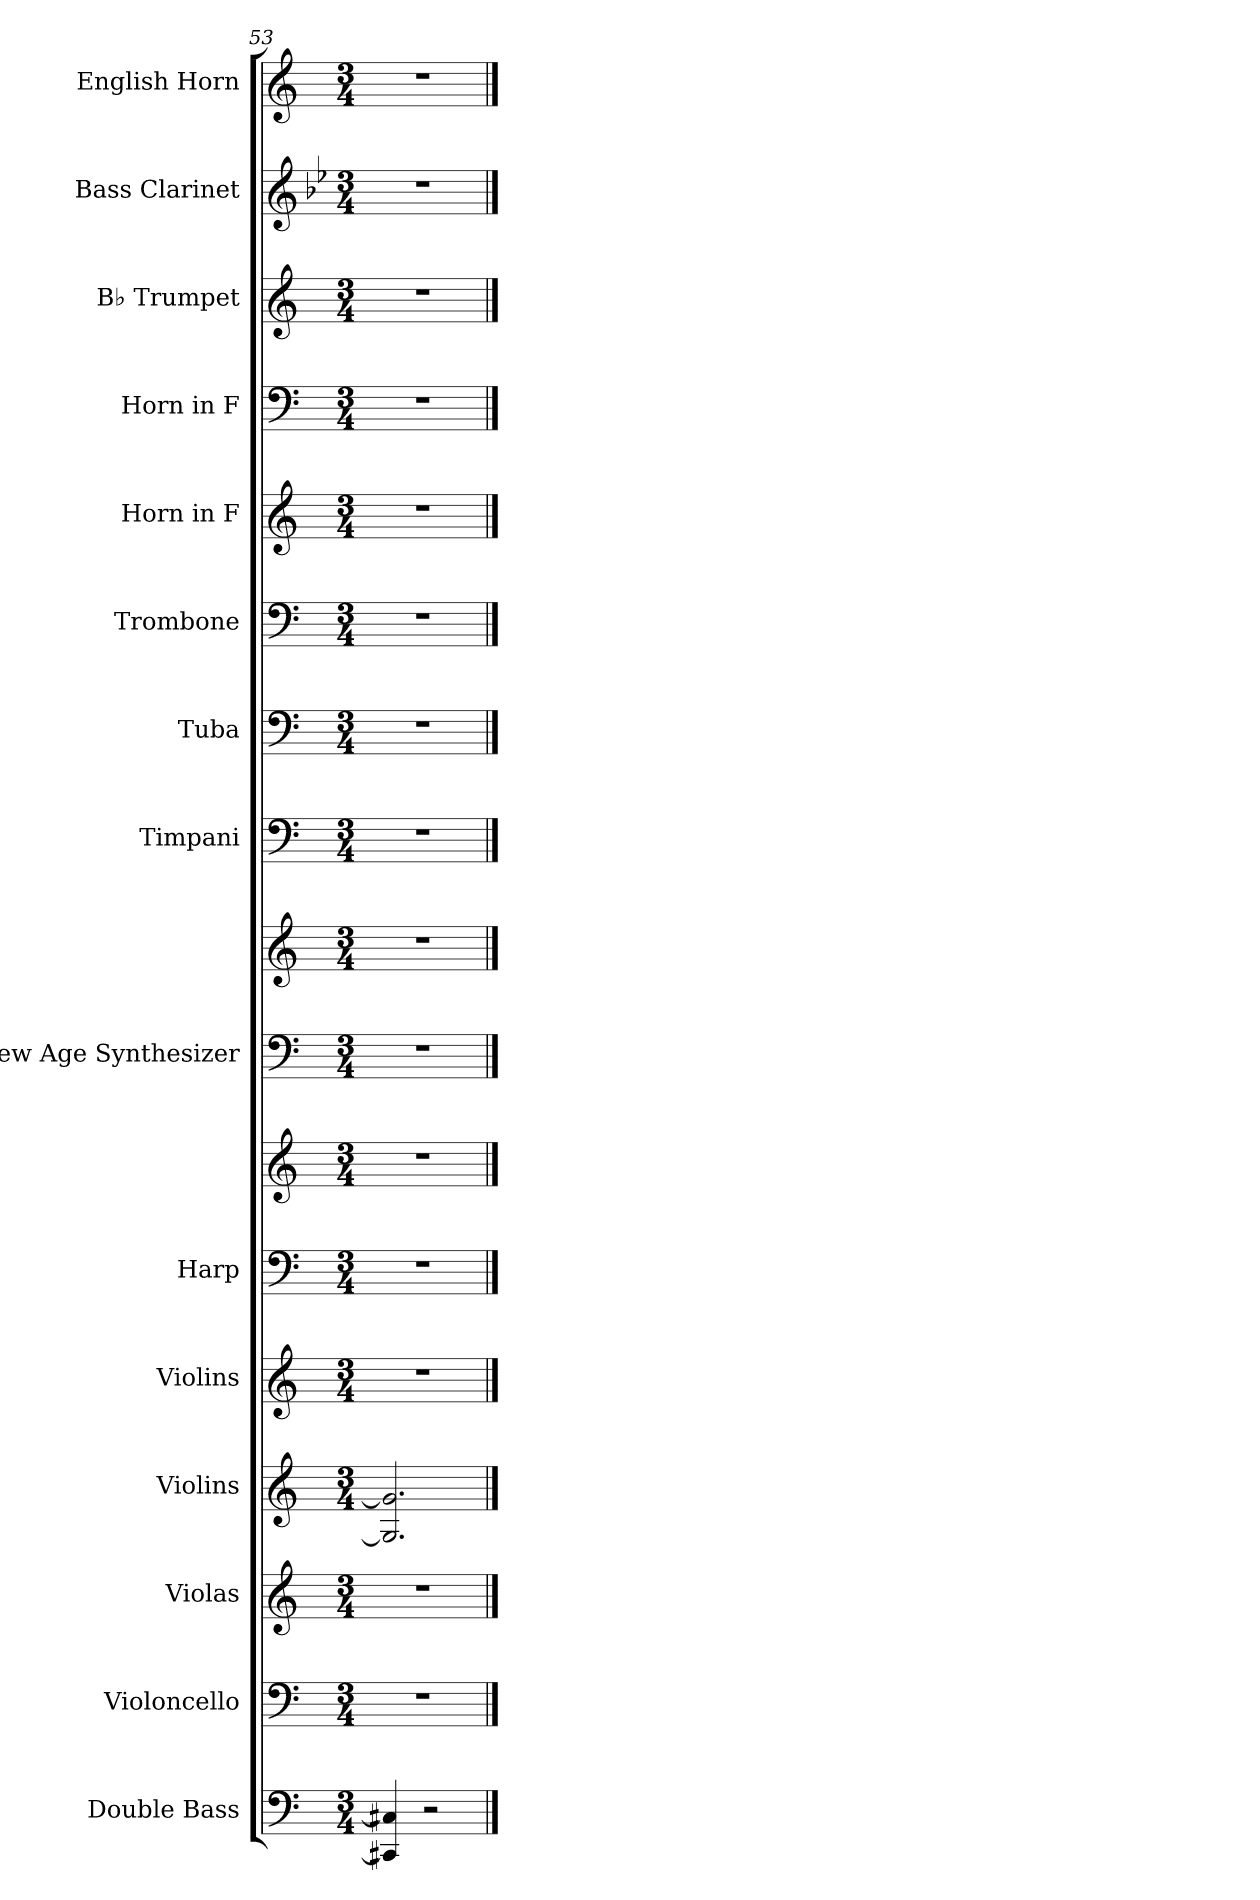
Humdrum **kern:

**kern	**kern	**kern	**kern	**kern	**kern	**kern	**kern	**kern	**kern	**kern	**kern	**kern	**kern	**kern	**kern	**kern
*part15	*part14	*part13	*part12	*part11	*part10	*part10	*part9	*part9	*part8	*part7	*part6	*part5	*part4	*part3	*part2	*part1
*staff17	*staff16	*staff15	*staff14	*staff13	*staff12	*staff11	*staff10	*staff9	*staff8	*staff7	*staff6	*staff5	*staff4	*staff3	*staff2	*staff1
*I"Double Bass	*I"Violoncello	*I"Violas	*I"Violins	*I"Violins	*I"Harp	*	*I"New Age Synthesizer	*	*I"Timpani	*I"Tuba	*I"Trombone	*I"Horn in F	*I"Horn in F	*I"B♭ Trumpet	*I"Bass Clarinet	*I"English Horn
*I'Db.	*I'Vc.	*I'Vlas.	*I'Vlns.	*I'Vlns.	*I'Hrp.	*	*I'Synth.	*	*I'Timp.	*I'Tba.	*I'Tbn.	*	*	*I'B♭ Tpt.	*I'B. Cl.	*I'E. Hn.
*clefF4	*clefF4	*clefG2	*clefG2	*clefG2	*clefF4	*clefG2	*clefF4	*clefG2	*clefF4	*clefF4	*clefF4	*clefG2	*clefF4	*clefG2	*clefG2	*clefG2
*ITrd7c12	*	*	*	*	*	*	*	*	*	*	*	*ITrd4c7	*ITrd4c7	*ITrd1c2	*ITrd8c14	*ITrd4c7
*k[]	*k[]	*k[]	*k[]	*k[]	*k[]	*k[]	*k[]	*k[]	*k[]	*k[]	*k[]	*k[b-]	*k[b-]	*k[b-e-]	*k[b-e-]	*k[b-]
*M3/4	*M3/4	*M3/4	*M3/4	*M3/4	*M3/4	*M3/4	*M3/4	*M3/4	*M3/4	*M3/4	*M3/4	*M3/4	*M3/4	*M3/4	*M3/4	*M3/4
=53	=53	=53	=53	=53	=53	=53	=53	=53	=53	=53	=53	=53	=53	=53	=53	=53
4CCC#X/] 4CC#X/]	2.r	2.r	2.G#/] 2.g#/]	2.r	2.r	2.r	2.r	2.r	2.r	2.r	2.r	2.r	2.r	2.r	2.r	2.r
2r	.	.	.	.	.	.	.	.	.	.	.	.	.	.	.	.
==	==	==	==	==	==	==	==	==	==	==	==	==	==	==	==	==
*-	*-	*-	*-	*-	*-	*-	*-	*-	*-	*-	*-	*-	*-	*-	*-	*-
